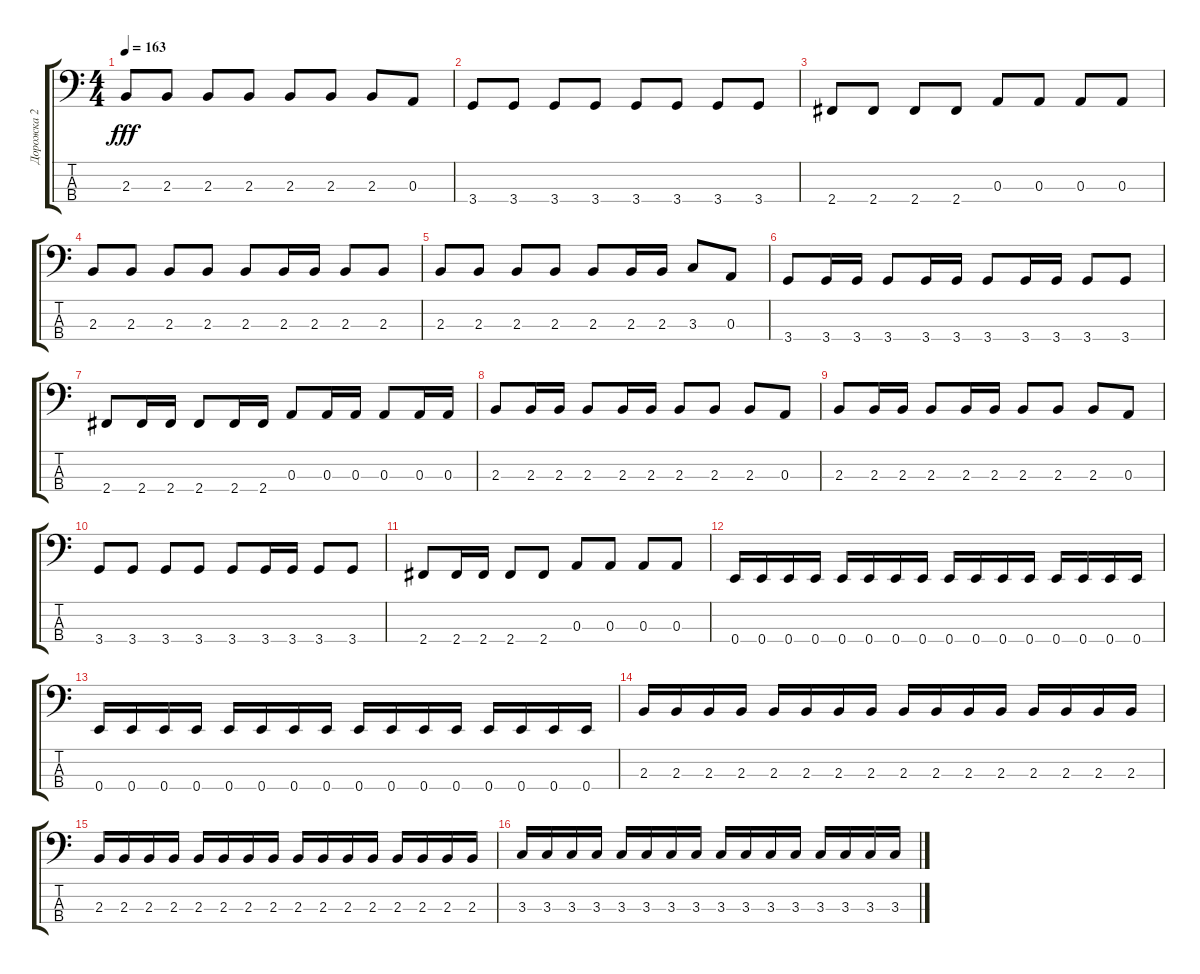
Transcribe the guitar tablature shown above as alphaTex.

\track ("Дорожка 2" "Дорожка 2") {instrument electricbassfinger}
\staff {score tabs}
\tuning (G2 D2 A1 E1) {hide}
\ts (4 4)
\tempo 163
\clef f4
\ks c
2.3.8{dy fff} 2.3.8 2.3.8 2.3.8 2.3.8 2.3.8 2.3.8 0.3.8 |
3.4.8 3.4.8 3.4.8 3.4.8 3.4.8 3.4.8 3.4.8 3.4.8 |
2.4.8 2.4.8 2.4.8 2.4.8 0.3.8 0.3.8 0.3.8 0.3.8 |
2.3.8 2.3.8 2.3.8 2.3.8 2.3.8 2.3.16 2.3.16 2.3.8 2.3.8 |
2.3.8 2.3.8 2.3.8 2.3.8 2.3.8 2.3.16 2.3.16 3.3.8 0.3.8 |
3.4.8 3.4.16 3.4.16 3.4.8 3.4.16 3.4.16 3.4.8 3.4.16 3.4.16 3.4.8 3.4.8 |
2.4.8 2.4.16 2.4.16 2.4.8 2.4.16 2.4.16 0.3.8 0.3.16 0.3.16 0.3.8 0.3.16 0.3.16 |
2.3.8 2.3.16 2.3.16 2.3.8 2.3.16 2.3.16 2.3.8 2.3.8 2.3.8 0.3.8 |
2.3.8 2.3.16 2.3.16 2.3.8 2.3.16 2.3.16 2.3.8 2.3.8 2.3.8 0.3.8 |
3.4.8 3.4.8 3.4.8 3.4.8 3.4.8 3.4.16 3.4.16 3.4.8 3.4.8 |
2.4.8 2.4.16 2.4.16 2.4.8 2.4.8 0.3.8 0.3.8 0.3.8 0.3.8 |
0.4.16 0.4.16 0.4.16 0.4.16 0.4.16 0.4.16 0.4.16 0.4.16 0.4.16 0.4.16 0.4.16 0.4.16 0.4.16 0.4.16 0.4.16 0.4.16 |
0.4.16 0.4.16 0.4.16 0.4.16 0.4.16 0.4.16 0.4.16 0.4.16 0.4.16 0.4.16 0.4.16 0.4.16 0.4.16 0.4.16 0.4.16 0.4.16 |
2.3.16 2.3.16 2.3.16 2.3.16 2.3.16 2.3.16 2.3.16 2.3.16 2.3.16 2.3.16 2.3.16 2.3.16 2.3.16 2.3.16 2.3.16 2.3.16 |
2.3.16 2.3.16 2.3.16 2.3.16 2.3.16 2.3.16 2.3.16 2.3.16 2.3.16 2.3.16 2.3.16 2.3.16 2.3.16 2.3.16 2.3.16 2.3.16 |
3.3.16 3.3.16 3.3.16 3.3.16 3.3.16 3.3.16 3.3.16 3.3.16 3.3.16 3.3.16 3.3.16 3.3.16 3.3.16 3.3.16 3.3.16 3.3.16
